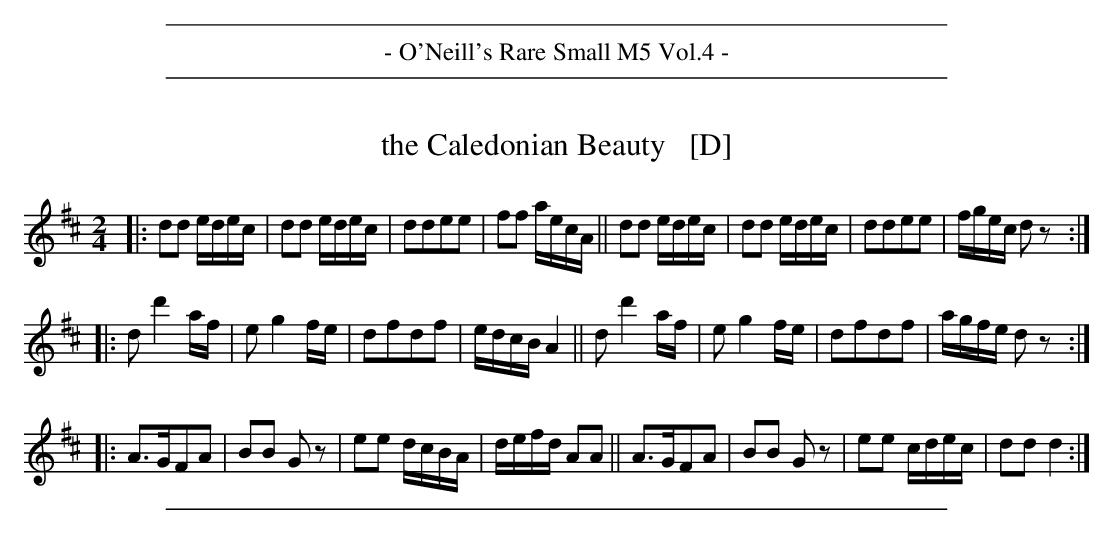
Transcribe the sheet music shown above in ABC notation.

X:1
T: the Caledonian Beauty   [D]
M: 2/4
L: 1/16
K: D
|:\
d2d2 edec | d2d2 edec | d2d2e2e2 | f2f2 aecA ||\
d2d2 edec | d2d2 edec | d2d2e2e2 | fgec d2z2 ::
d2 d'4 af | e2 g4 fe | d2f2d2f2 | edcB A4 ||\
d2 d'4 af | e2 g4 fe | d2f2d2f2 | agfe d2z2 ::
A3GF2A2 | B2B2 G2z2 | e2e2 dcBA | defd A2A2 ||\
A3GF2A2 | B2B2 G2z2 | e2e2 cdec | d2d2 d4 :|
